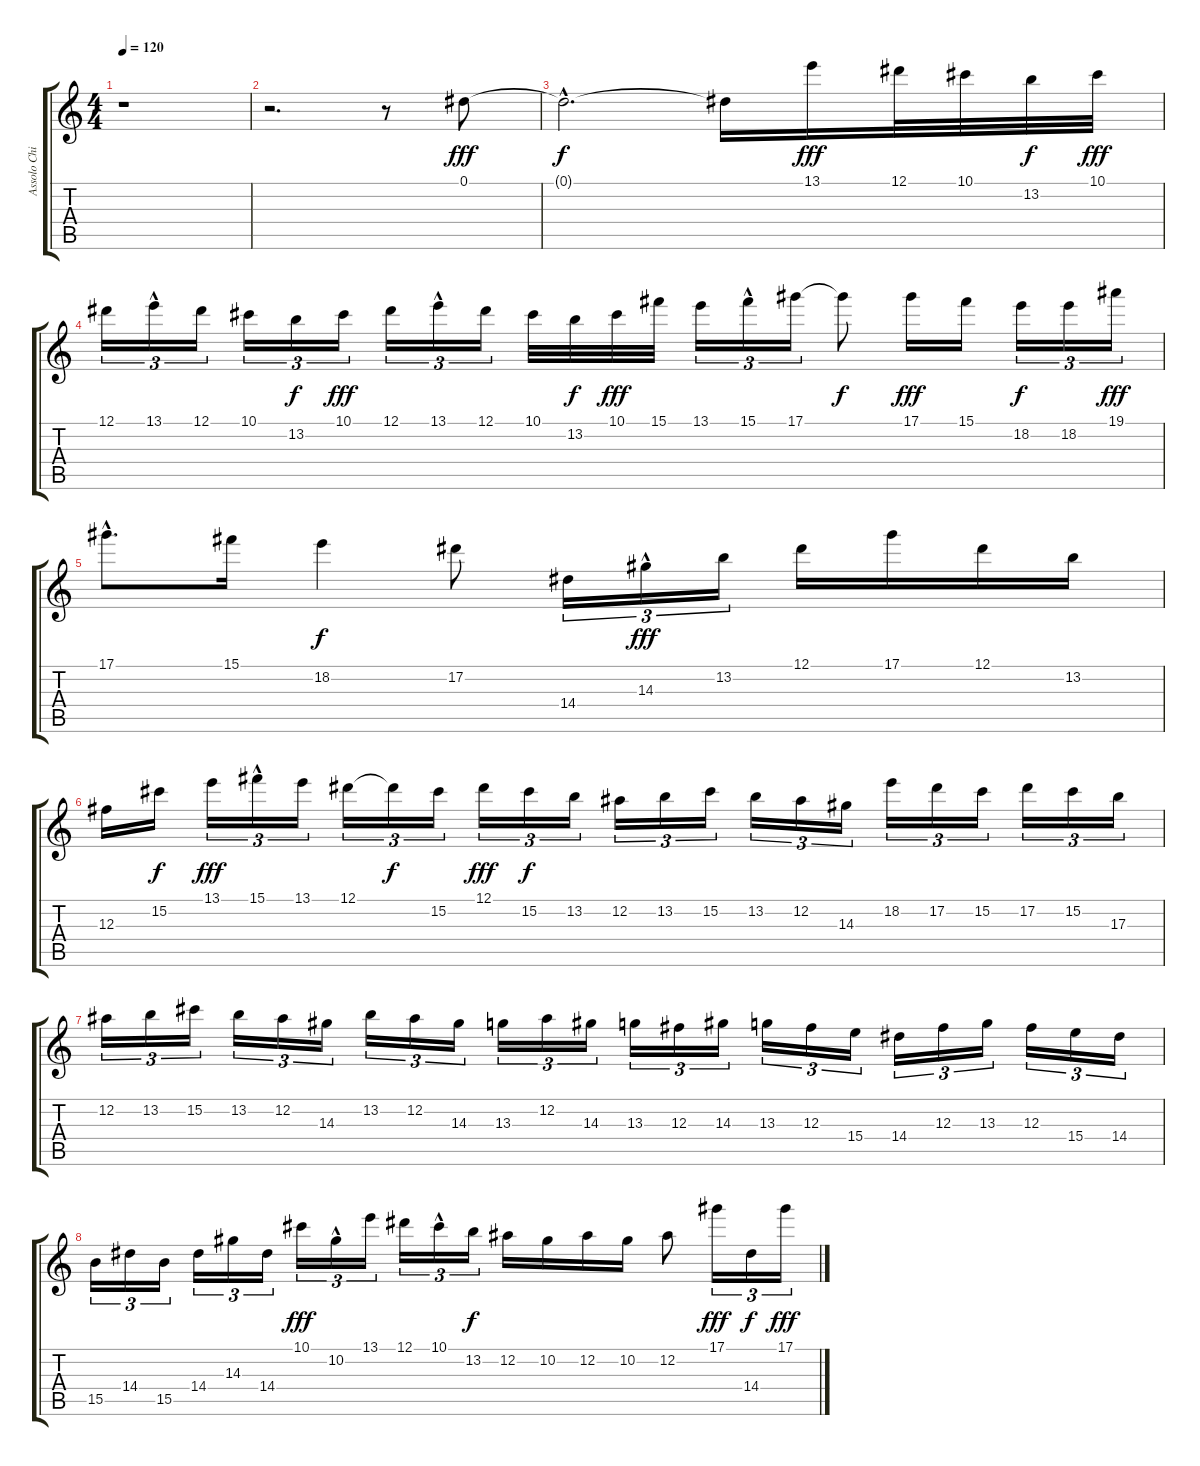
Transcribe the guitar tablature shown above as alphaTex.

\track ("Assolo Chitarra 2" "Assolo Chi") {instrument overdrivenguitar}
\staff {score tabs}
\tuning (Eb4 Bb3 Gb3 Db3 Ab2 Eb2) {hide}
\ts (4 4)
\tempo 120
\clef g2
\ks c
r.1{dy fff} |
r.2{d} r.8 0.1.8 |
0.1{hac t}.2{d dy f} 0.1{t}.16 13.1.16{dy fff} 12.1.32 10.1.32 13.2.32{dy f} 10.1.32{dy fff} |
12.1.16{tu (3 2)} 13.1{hac}.16{tu (3 2)} 12.1.16{tu (3 2)} 10.1.16{tu (3 2)} 13.2.16{tu (3 2) dy f} 10.1.16{tu (3 2) dy fff} 12.1.16{tu (3 2)} 13.1{hac}.16{tu (3 2)} 12.1.16{tu (3 2)} 10.1.32 13.2.32{dy f} 10.1.32{dy fff} 15.1.32 13.1.16{tu (3 2)} 15.1{hac}.16{tu (3 2)} 17.1.16{tu (3 2)} 17.1{t}.8{dy f} 17.1.16{dy fff} 15.1.16 18.2.16{tu (3 2) dy f} 18.2.16{tu (3 2)} 19.1.16{tu (3 2) dy fff} |
17.1{hac}.8{d} 15.1.16 18.2.4{dy f} 17.2.8 14.4.16{tu (3 2)} 14.3{hac}.16{tu (3 2) dy fff} 13.2.16{tu (3 2)} 12.1.16 17.1.16 12.1.16 13.2.16 |
12.3.16 15.2.16{dy f} 13.1.16{tu (3 2) dy fff} 15.1{hac}.16{tu (3 2)} 13.1.16{tu (3 2)} 12.1.16{tu (3 2)} 12.1{t}.16{tu (3 2) dy f} 15.2.16{tu (3 2)} 12.1.16{tu (3 2) dy fff} 15.2.16{tu (3 2) dy f} 13.2.16{tu (3 2)} 12.2.16{tu (3 2)} 13.2.16{tu (3 2)} 15.2.16{tu (3 2)} 13.2.16{tu (3 2)} 12.2.16{tu (3 2)} 14.3.16{tu (3 2)} 18.2.16{tu (3 2)} 17.2.16{tu (3 2)} 15.2.16{tu (3 2)} 17.2.16{tu (3 2)} 15.2.16{tu (3 2)} 17.3.16{tu (3 2)} |
12.2.16{tu (3 2)} 13.2.16{tu (3 2)} 15.2.16{tu (3 2)} 13.2.16{tu (3 2)} 12.2.16{tu (3 2)} 14.3.16{tu (3 2)} 13.2.16{tu (3 2)} 12.2.16{tu (3 2)} 14.3.16{tu (3 2)} 13.3.16{tu (3 2)} 12.2.16{tu (3 2)} 14.3.16{tu (3 2)} 13.3.16{tu (3 2)} 12.3.16{tu (3 2)} 14.3.16{tu (3 2)} 13.3.16{tu (3 2)} 12.3.16{tu (3 2)} 15.4.16{tu (3 2)} 14.4.16{tu (3 2)} 12.3.16{tu (3 2)} 13.3.16{tu (3 2)} 12.3.16{tu (3 2)} 15.4.16{tu (3 2)} 14.4.16{tu (3 2)} |
15.5.16{tu (3 2)} 14.4.16{tu (3 2)} 15.5.16{tu (3 2)} 14.4.16{tu (3 2)} 14.3.16{tu (3 2)} 14.4.16{tu (3 2)} 10.1.16{tu (3 2) dy fff} 10.2{hac}.16{tu (3 2)} 13.1.16{tu (3 2)} 12.1.16{tu (3 2)} 10.1{hac}.16{tu (3 2)} 13.2.16{tu (3 2) dy f} 12.2.16 10.2.16 12.2.16 10.2.16 12.2.8 17.1.16{tu (3 2) dy fff} 14.4.16{tu (3 2) dy f} 17.1.16{tu (3 2) dy fff}
